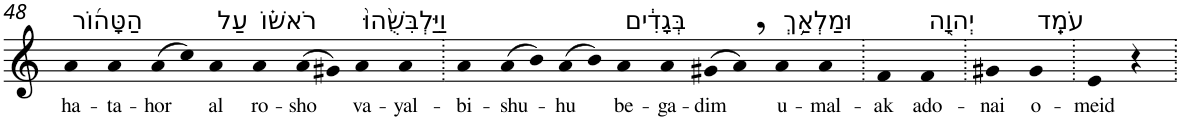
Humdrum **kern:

**kern	**text
*part1	*part1
*staff1	*staff1
*I"Piano	*
*I'Pno	*
!!LO:PB:g=z
*clefG2	*
*k[]	*
=48	=48
!LO:TX:a:t=הַטָּה֜וֹר	!
!	!LO:LY:b
4a	ha-
!	!LO:LY:b
4a	-ta-
!	!LO:LY:b
(>8a	-hor
8cc)	.
!LO:TX:a:t=עַל	!
!	!LO:LY:b
4a	al
!LO:TX:a:t=רֹאשׁ֗וֹ	!
!	!LO:LY:b
4a	ro-
!	!LO:LY:b
(>8a	-sho
8g#X)	.
!LO:TX:a:t=וַיַּלְבִּשֻׁ֙הוּ֙	!
!	!LO:LY:b
4a	va-
!	!LO:LY:b
4a	-yal-
=49.	=49.
!	!LO:LY:b
4a	-bi-
!	!LO:LY:b
(>8a	-shu-
8b)	.
!	!LO:LY:b
(>8a	-hu
8b)	.
!LO:TX:a:t=בְּגָדִ֔ים	!
!	!LO:LY:b
4a	be-
!	!LO:LY:b
4a	-ga-
!	!LO:LY:b
(>8g#X	-dim
8a,)	.
!LO:TX:a:t=וּמַלְאַ֥ךְ	!
!	!LO:LY:b
4a	u-
!	!LO:LY:b
4a	-mal-
=50.	=50.
!	!LO:LY:b
4f	-ak
!LO:TX:a:t=יְהוָ֖ה	!
!	!LO:LY:b
4f	ado-
=51.	=51.
!	!LO:LY:b
4g#X	-nai
!LO:TX:a:t=עֹמֵֽד	!
!	!LO:LY:b
4g#	o-
=52.	=52.
!	!LO:LY:b
4e	-meid
4r	.
=.	=.
*-	*-
